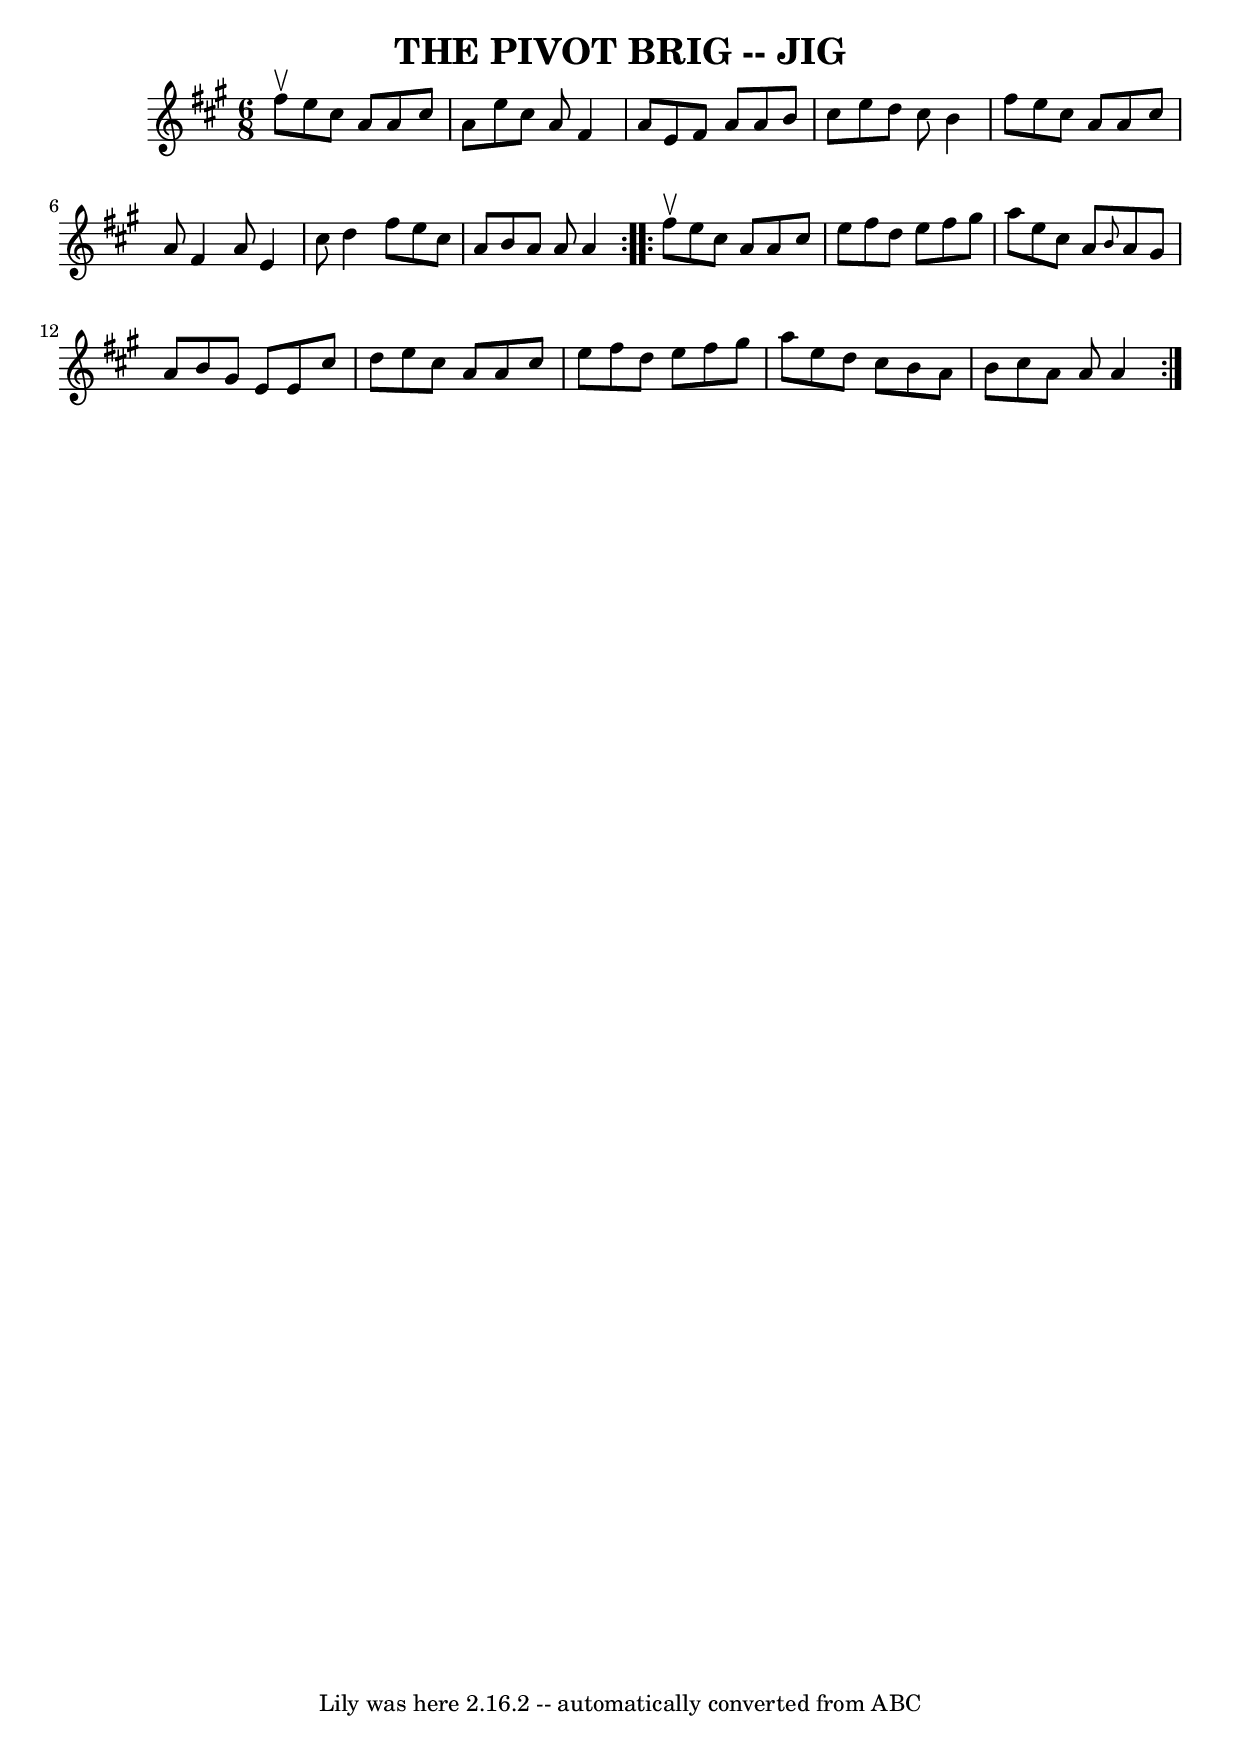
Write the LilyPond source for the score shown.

\version "2.16.2"
\include "Mammoth.ily"
\header {
  %% book = "Ryan's Mammoth Collection of Fiddle Tunes"
  crossRefNumber = "1"
  footnotes = ""
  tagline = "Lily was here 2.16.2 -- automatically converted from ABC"
  title = "THE PIVOT BRIG -- JIG"

}
voicedefault =  {



  \repeat volta 2 {

    \time 6/8 
    \key a \major     fis''8^\upbow        |
    e''8 cis''8 a'8      a'8 cis''8 a'8     |
    e''8 cis''8 a'8 fis'4 a'8     |
    e'8 fis'8 a'8 a'8 b'8 cis''8    |
    e''8         d''8 cis''8 b'4 fis''8    |  |
    e''8 cis''8         a'8 a'8 cis''8 a'8     |
    fis'4 a'8 e'4 cis''8     |
    d''4 fis''8 e''8 cis''8 a'8    |
    b'8 a'8    
    a'8 a'4    
  }     
  \repeat volta 2 {     fis''8^\upbow        |
    e''8         cis''8 a'8 a'8 cis''8 e''8     |
    fis''8 d''8 e''8         fis''8 gis''8 a''8     |
    e''8 cis''8 a'8  \grace { b'8  
 			    } a'8 gis'8 a'8     |
    b'8 gis'8 e'8 e'8 cis''8         d''8    |  |
    e''8 cis''8 a'8 a'8 cis''8 e''8   |
    fis''8 d''8 e''8 fis''8 gis''8 a''8    |
         e''8 d''8 cis''8 b'8 a'8 b'8     |
    cis''8 a'8 a'8  
    a'4    
  }   

}

\score{
  <<

    \context Staff="default"
    {
      \voicedefault 
      
    }

  >>
  \layout {
    
  }
  \midi {
  }

}
